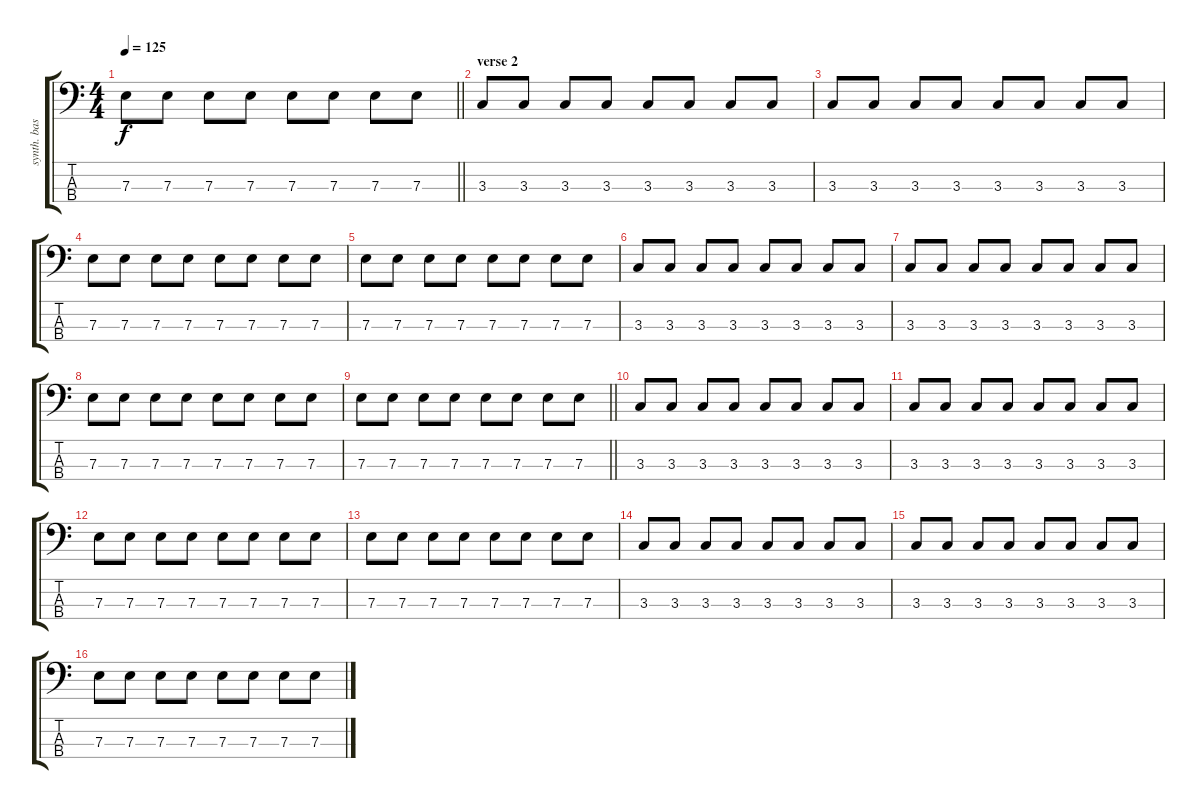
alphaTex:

\track ("synth. bass" "synth. bas") {instrument fretlessbass}
\staff {score tabs}
\tuning (G2 D2 A1 E1) {hide}
\ts (4 4)
\tempo 125
\clef f4
\barLineRight lightlight
\ks c
7.3.8{dy f} 7.3.8 7.3.8 7.3.8 7.3.8 7.3.8 7.3.8 7.3.8 |
\section ("" "verse 2")
3.3.8 3.3.8 3.3.8 3.3.8 3.3.8 3.3.8 3.3.8 3.3.8 |
3.3.8 3.3.8 3.3.8 3.3.8 3.3.8 3.3.8 3.3.8 3.3.8 |
7.3.8 7.3.8 7.3.8 7.3.8 7.3.8 7.3.8 7.3.8 7.3.8 |
7.3.8 7.3.8 7.3.8 7.3.8 7.3.8 7.3.8 7.3.8 7.3.8 |
3.3.8 3.3.8 3.3.8 3.3.8 3.3.8 3.3.8 3.3.8 3.3.8 |
3.3.8 3.3.8 3.3.8 3.3.8 3.3.8 3.3.8 3.3.8 3.3.8 |
7.3.8 7.3.8 7.3.8 7.3.8 7.3.8 7.3.8 7.3.8 7.3.8 |
\barLineRight lightlight
7.3.8 7.3.8 7.3.8 7.3.8 7.3.8 7.3.8 7.3.8 7.3.8 |
3.3.8 3.3.8 3.3.8 3.3.8 3.3.8 3.3.8 3.3.8 3.3.8 |
3.3.8 3.3.8 3.3.8 3.3.8 3.3.8 3.3.8 3.3.8 3.3.8 |
7.3.8 7.3.8 7.3.8 7.3.8 7.3.8 7.3.8 7.3.8 7.3.8 |
7.3.8 7.3.8 7.3.8 7.3.8 7.3.8 7.3.8 7.3.8 7.3.8 |
3.3.8 3.3.8 3.3.8 3.3.8 3.3.8 3.3.8 3.3.8 3.3.8 |
3.3.8 3.3.8 3.3.8 3.3.8 3.3.8 3.3.8 3.3.8 3.3.8 |
7.3.8 7.3.8 7.3.8 7.3.8 7.3.8 7.3.8 7.3.8 7.3.8
